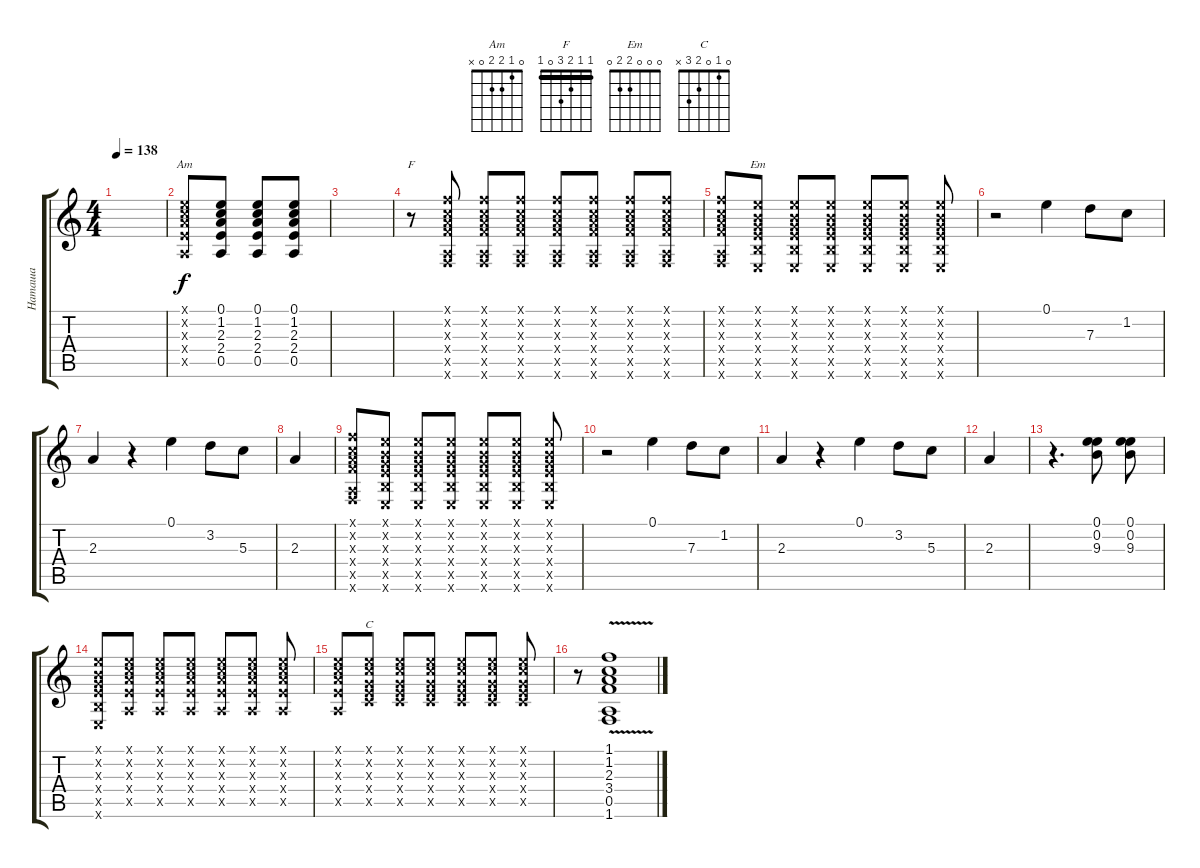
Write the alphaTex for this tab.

\track ("Наташа" "Наташа") {instrument distortionguitar}
\staff {score tabs}
\tuning (E4 B3 G3 D3 A2 E2) {hide}
\chord ("Am" 0 1 2 2 0 x)
\chord ("F" 1 1 2 3 0 1) {barre 1}
\chord ("Em" 0 0 0 2 2 0)
\chord ("C" 0 1 0 2 3 x)
\ts (4 4)
\tempo 138
\clef g2
\ks c
|
(0.1{x} 1.2{x} 2.3{x} 2.4{x} 0.5{x}).8{ch "Am"} (0.1 1.2 2.3 2.4 0.5).8 (0.1 1.2 2.3 2.4 0.5).8 (0.1 1.2 2.3 2.4 0.5).8 |
|
r.8{ch "F"} (1.1{x} 1.2{x} 2.3{x} 3.4{x} 0.5{x} 1.6{x}).8 (1.1{x} 1.2{x} 2.3{x} 3.4{x} 0.5{x} 1.6{x}).8 (1.1{x} 1.2{x} 2.3{x} 3.4{x} 0.5{x} 1.6{x}).8 (1.1{x} 1.2{x} 2.3{x} 3.4{x} 0.5{x} 1.6{x}).8 (1.1{x} 1.2{x} 2.3{x} 3.4{x} 0.5{x} 1.6{x}).8 (1.1{x} 1.2{x} 2.3{x} 3.4{x} 0.5{x} 1.6{x}).8 (1.1{x} 1.2{x} 2.3{x} 3.4{x} 0.5{x} 1.6{x}).8 |
(1.1{x} 1.2{x} 2.3{x} 3.4{x} 0.5{x} 1.6{x}).8 (0.1{x} 0.2{x} 0.3{x} 2.4{x} 2.5{x} 0.6{x}).8{ch "Em"} (0.1{x} 0.2{x} 0.3{x} 2.4{x} 2.5{x} 0.6{x}).8 (0.1{x} 0.2{x} 0.3{x} 2.4{x} 2.5{x} 0.6{x}).8 (0.1{x} 0.2{x} 0.3{x} 2.4{x} 2.5{x} 0.6{x}).8 (0.1{x} 0.2{x} 0.3{x} 2.4{x} 2.5{x} 0.6{x}).8 (0.1{x} 0.2{x} 0.3{x} 2.4{x} 2.5{x} 0.6{x}).8 |
r.2{volume 13} 0.1.4 7.3.8 1.2.8 |
2.3.4 r.4 0.1.4 3.2.8 5.3.8 |
2.3.4 |
(1.1{x} 1.2{x} 2.3{x} 3.4{x} 0.5{x} 1.6{x}).8{volume 13} (0.1{x} 0.2{x} 0.3{x} 2.4{x} 2.5{x} 0.6{x}).8 (0.1{x} 0.2{x} 0.3{x} 2.4{x} 2.5{x} 0.6{x}).8 (0.1{x} 0.2{x} 0.3{x} 2.4{x} 2.5{x} 0.6{x}).8 (0.1{x} 0.2{x} 0.3{x} 2.4{x} 2.5{x} 0.6{x}).8 (0.1{x} 0.2{x} 0.3{x} 2.4{x} 2.5{x} 0.6{x}).8 (0.1{x} 0.2{x} 0.3{x} 2.4{x} 2.5{x} 0.6{x}).8 |
r.2{volume 10} 0.1.4 7.3.8 1.2.8 |
2.3.4 r.4 0.1.4 3.2.8 5.3.8 |
2.3.4 |
r.4{d volume 13} (0.1 0.2 9.3).8 (0.1 0.2 9.3).8 |
(0.1{x} 0.2{x} 0.3{x} 2.4{x} 2.5{x} 0.6{x}).8 (0.1{x} 1.2{x} 2.3{x} 2.4{x} 0.5{x}).8 (0.1{x} 1.2{x} 2.3{x} 2.4{x} 0.5{x}).8 (0.1{x} 1.2{x} 2.3{x} 2.4{x} 0.5{x}).8 (0.1{x} 1.2{x} 2.3{x} 2.4{x} 0.5{x}).8 (0.1{x} 1.2{x} 2.3{x} 2.4{x} 0.5{x}).8 (0.1{x} 1.2{x} 2.3{x} 2.4{x} 0.5{x}).8 |
(0.1{x} 1.2{x} 2.3{x} 2.4{x} 0.5{x}).8 (0.1{x} 1.2{x} 0.3{x} 2.4{x} 3.5{x}).8{ch "C"} (0.1{x} 1.2{x} 0.3{x} 2.4{x} 3.5{x}).8 (0.1{x} 1.2{x} 0.3{x} 2.4{x} 3.5{x}).8 (0.1{x} 1.2{x} 0.3{x} 2.4{x} 3.5{x}).8 (0.1{x} 1.2{x} 0.3{x} 2.4{x} 3.5{x}).8 (0.1{x} 1.2{x} 0.3{x} 2.4{x} 3.5{x}).8 |
r.8{volume 10} (1.1 1.2 2.3{v} 3.4 0.5 1.6).1
